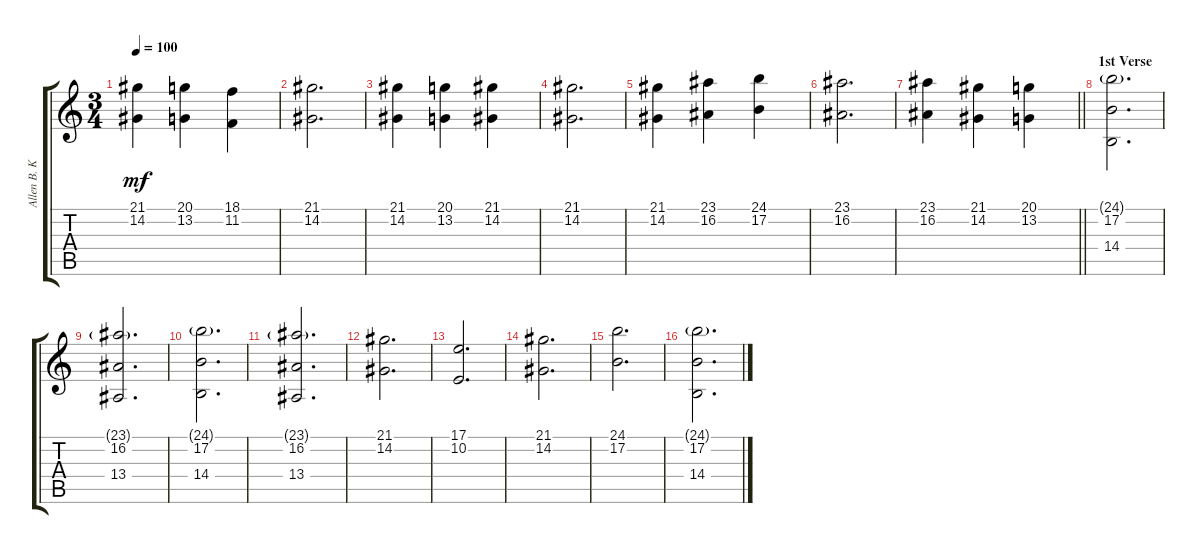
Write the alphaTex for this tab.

\track ("Allen B. Konstanz (Keyboard)" "Allen B. K") {instrument pad8sweep}
\staff {score tabs}
\tuning (B3 Gb3 D3 A2 E2 B1) {hide}
\ts (3 4)
\tempo 100
\clef g2
\ks c
(21.1 14.2).4{dy mf} (20.1 13.2).4 (18.1 11.2).4 |
(21.1 14.2).2{d} |
(21.1 14.2).4 (20.1 13.2).4 (21.1 14.2).4 |
(21.1 14.2).2{d} |
(21.1 14.2).4 (23.1 16.2).4 (24.1 17.2).4 |
(23.1 16.2).2{d} |
\barLineRight lightlight
(23.1 16.2).4 (21.1 14.2).4 (20.1 13.2).4 |
\section ("" "1st Verse")
(24.1{g} 17.2 14.4).2{d instrument pad2warm} |
(23.1{g} 16.2 13.4).2{d} |
(24.1{g} 17.2 14.4).2{d} |
(23.1{g} 16.2 13.4).2{d} |
(21.1 14.2).2{d} |
(17.1 10.2).2{d} |
(21.1 14.2).2{d} |
(24.1 17.2).2{d} |
(24.1{g} 17.2 14.4).2{d}
